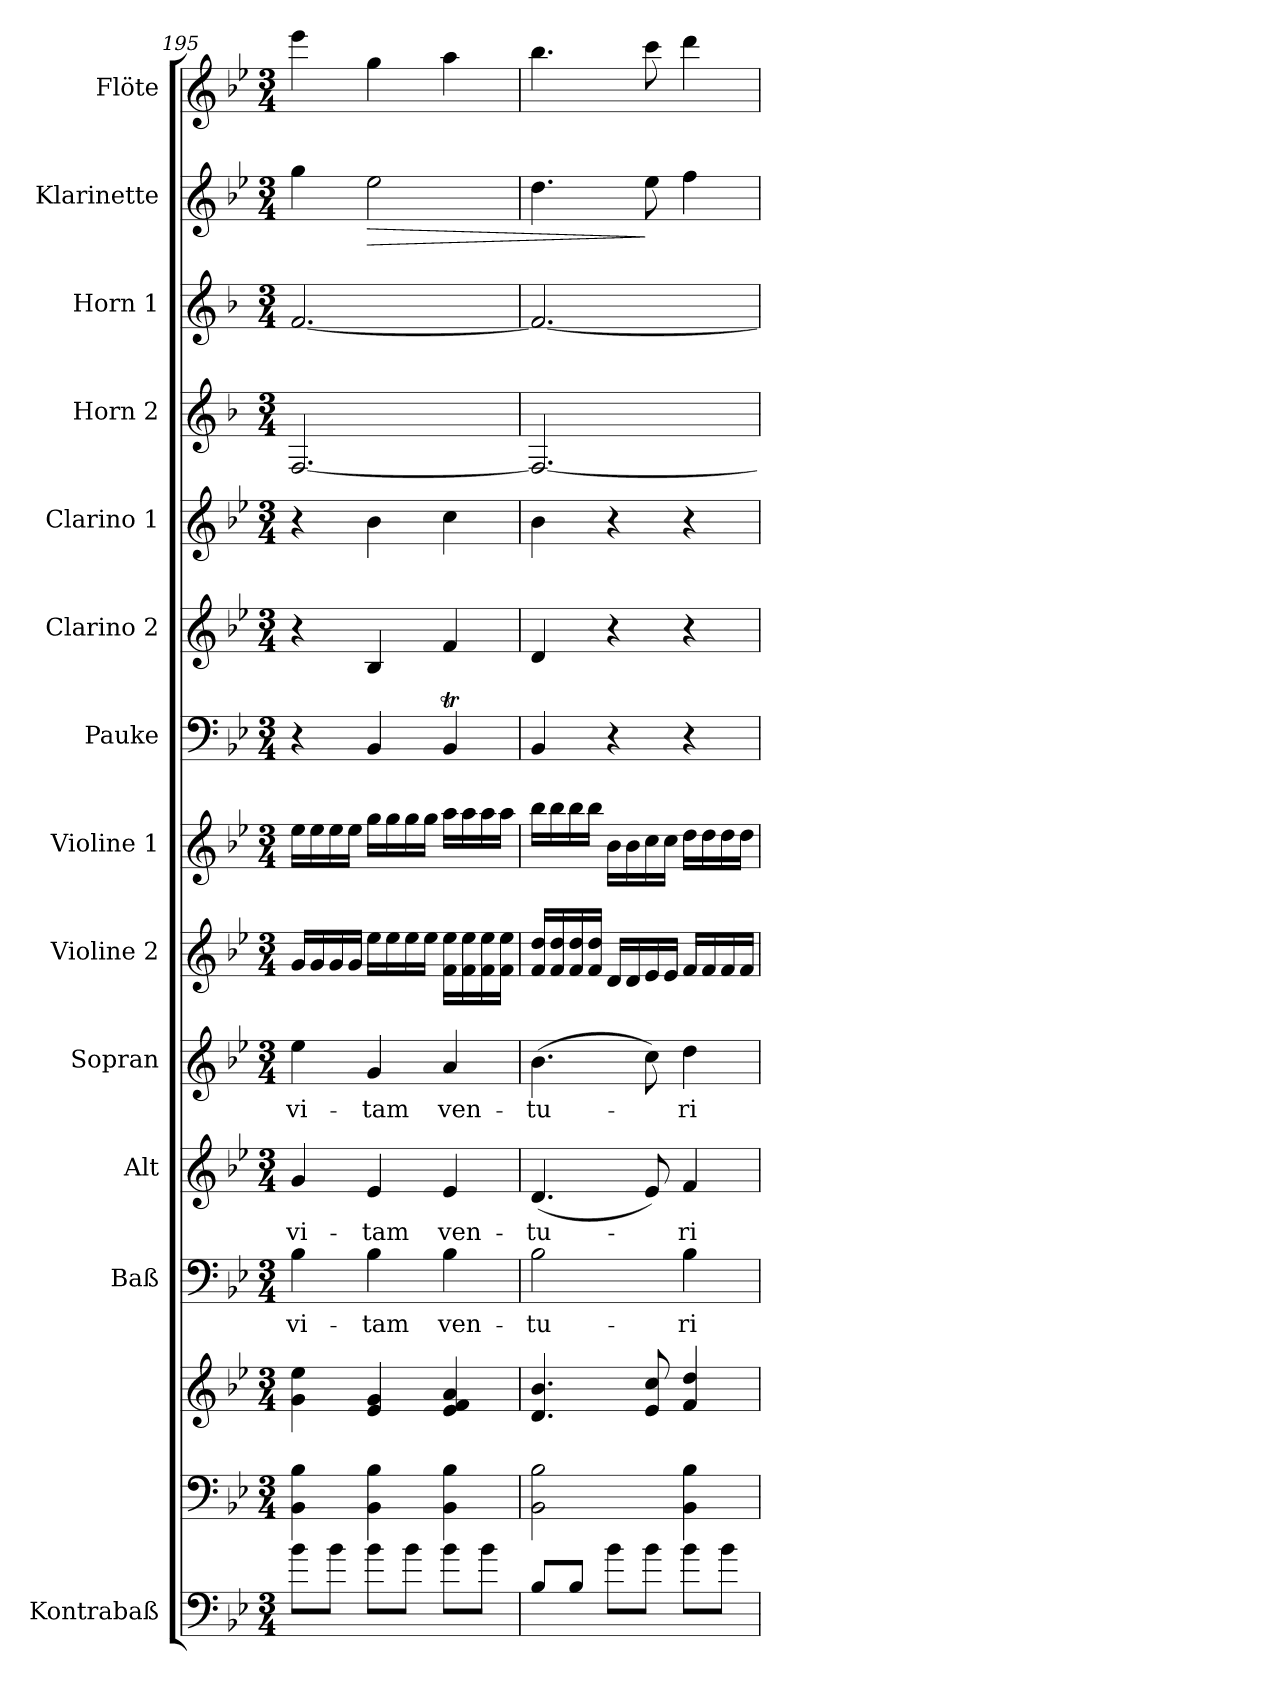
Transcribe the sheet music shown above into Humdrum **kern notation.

**kern	**kern	**kern	**kern	**text	**kern	**text	**kern	**text	**kern	**kern	**kern	**kern	**kern	**kern	**kern	**kern	**dynam	**kern
*part14	*part13	*part13	*part12	*part12	*part11	*part11	*part10	*part10	*part9	*part8	*part7	*part6	*part5	*part4	*part3	*part2	*part2	*part1
*staff15	*staff14	*staff13	*staff12	*staff12	*staff11	*staff11	*staff10	*staff10	*staff9	*staff8	*staff7	*staff6	*staff5	*staff4	*staff3	*staff2	*staff2	*staff1
*I"Kontrabaß	*	*	*I"Baß	*	*I"Alt	*	*I"Sopran	*	*I"Violine 2	*I"Violine 1	*I"Pauke	*I"Clarino 2	*I"Clarino 1	*I"Horn 2	*I"Horn 1	*I"Klarinette	*	*I"Flöte
*I'Kb	*	*	*I'Baß	*	*I'Alt	*	*I'Sop	*	*I'Vln. 2	*I'Vln. 1	*I'Pk.	*	*	*I'Hrn. 2	*I'Hrn. 1	*	*	*I'Fl.
!!LO:PB:g=z
*clefF4	*clefF4	*clefG2	*clefF4	*	*clefG2	*	*clefG2	*	*clefG2	*clefG2	*clefF4	*clefG2	*clefG2	*clefG2	*clefG2	*clefG2	*	*clefG2
*ITrd7c12	*	*	*	*	*	*	*	*	*	*	*	*ITrd7c12	*ITrd7c12	*ITrd4c7	*ITrd4c7	*	*	*
*k[b-e-]	*k[b-e-]	*k[b-e-]	*k[b-e-]	*	*k[b-e-]	*	*k[b-e-]	*	*k[b-e-]	*k[b-e-]	*k[b-e-]	*k[b-e-]	*k[b-e-]	*k[b-e-]	*k[b-e-]	*k[b-e-]	*	*k[b-e-]
*B-:	*B-:	*B-:	*B-:	*	*B-:	*	*B-:	*	*B-:	*B-:	*B-:	*B-:	*B-:	*B-:	*B-:	*B-:	*	*B-:
*M3/4	*M3/4	*M3/4	*M3/4	*	*M3/4	*	*M3/4	*	*M3/4	*M3/4	*M3/4	*M3/4	*M3/4	*M3/4	*M3/4	*M3/4	*	*M3/4
=195	=195	=195	=195	=195	=195	=195	=195	=195	=195	=195	=195	=195	=195	=195	=195	=195	=195	=195
!	!	!	!	!LO:LY:b	!	!LO:LY:b	!	!LO:LY:b	!	!	!	!	!	!	!	!	!	!
8B-\L	4BB-\ 4B-\	4g\ 4ee-\	4B-\	vi-	4g/	vi-	4ee-\	vi-	16g/LL	16ee-\LL	4r	4r	4r	[2.BB-/	[2.B-/	4gg\	.	4eee-\
.	.	.	.	.	.	.	.	.	16g/	16ee-\	.	.	.	.	.	.	.	.
8B-\J	.	.	.	.	.	.	.	.	16g/	16ee-\	.	.	.	.	.	.	.	.
.	.	.	.	.	.	.	.	.	16g/JJ	16ee-\JJ	.	.	.	.	.	.	.	.
!	!	!	!	!LO:LY:b	!	!LO:LY:b	!	!LO:LY:b	!	!	!	!	!	!	!	!	!LO:HP:b	!
8B-\L	4BB-\ 4B-\	4e-/ 4g/	4B-\	-tam	4e-/	-tam	4g/	-tam	16ee-\LL	16gg\LL	4BB-/	4BB-/	4B-\	.	.	2ee-\	>	4gg\
.	.	.	.	.	.	.	.	.	16ee-\	16gg\	.	.	.	.	.	.	.	.
8B-\J	.	.	.	.	.	.	.	.	16ee-\	16gg\	.	.	.	.	.	.	.	.
.	.	.	.	.	.	.	.	.	16ee-\JJ	16gg\JJ	.	.	.	.	.	.	.	.
!	!	!	!	!LO:LY:b	!	!LO:LY:b	!	!LO:LY:b	!	!	!	!	!	!	!	!	!	!
8B-\L	4BB-\ 4B-\	4e-/ 4f/ 4a/	4B-\	ven-	4e-/	ven-	4a/	ven-	16f\ 16ee-\LL	16aa\LL	4BB-T/	4F/	4c\	.	.	.	.	4aa\
.	.	.	.	.	.	.	.	.	16f\ 16ee-\	16aa\	.	.	.	.	.	.	.	.
8B-\J	.	.	.	.	.	.	.	.	16f\ 16ee-\	16aa\	.	.	.	.	.	.	.	.
.	.	.	.	.	.	.	.	.	16f\ 16ee-\JJ	16aa\JJ	.	.	.	.	.	.	.	.
=196	=196	=196	=196	=196	=196	=196	=196	=196	=196	=196	=196	=196	=196	=196	=196	=196	=196	=196
!	!	!	!	!LO:LY:b	!	!LO:LY:b	!	!LO:LY:b	!	!	!	!	!	!	!	!	!	!
8BB-/L	2BB-\ 2B-\	4.d/ 4.b-/	2B-\	-tu-	(<4.d/	-tu-	(>4.b-\	-tu-	16f/ 16dd/LL	16bb-\LL	4BB-/	4D/	4B-\	2.BB-/_	2.B-/_	4.dd\	.	4.bb-\
.	.	.	.	.	.	.	.	.	16f/ 16dd/	16bb-\	.	.	.	.	.	.	.	.
8BB-/J	.	.	.	.	.	.	.	.	16f/ 16dd/	16bb-\	.	.	.	.	.	.	.	.
.	.	.	.	.	.	.	.	.	16f/ 16dd/JJ	16bb-\JJ	.	.	.	.	.	.	.	.
8B-\L	.	.	.	.	.	.	.	.	16d/LL	16b-\LL	4r	4r	4r	.	.	.	.	.
.	.	.	.	.	.	.	.	.	16d/	16b-\	.	.	.	.	.	.	.	.
8B-\J	.	8e-/ 8cc/	.	.	8e-/)	.	8cc\)	.	16e-/	16cc\	.	.	.	.	.	8ee-\	]	8ccc\
.	.	.	.	.	.	.	.	.	16e-/JJ	16cc\JJ	.	.	.	.	.	.	.	.
!	!	!	!	!LO:LY:b	!	!LO:LY:b	!	!LO:LY:b	!	!	!	!	!	!	!	!	!	!
8B-\L	4BB-\ 4B-\	4f/ 4dd/	4B-\	-ri	4f/	-ri	4dd\	-ri	16f/LL	16dd\LL	4r	4r	4r	.	.	4ff\	.	4ddd\
.	.	.	.	.	.	.	.	.	16f/	16dd\	.	.	.	.	.	.	.	.
8B-\J	.	.	.	.	.	.	.	.	16f/	16dd\	.	.	.	.	.	.	.	.
.	.	.	.	.	.	.	.	.	16f/JJ	16dd\JJ	.	.	.	.	.	.	.	.
=	=	=	=	=	=	=	=	=	=	=	=	=	=	=	=	=	=	=
*-	*-	*-	*-	*-	*-	*-	*-	*-	*-	*-	*-	*-	*-	*-	*-	*-	*-	*-
